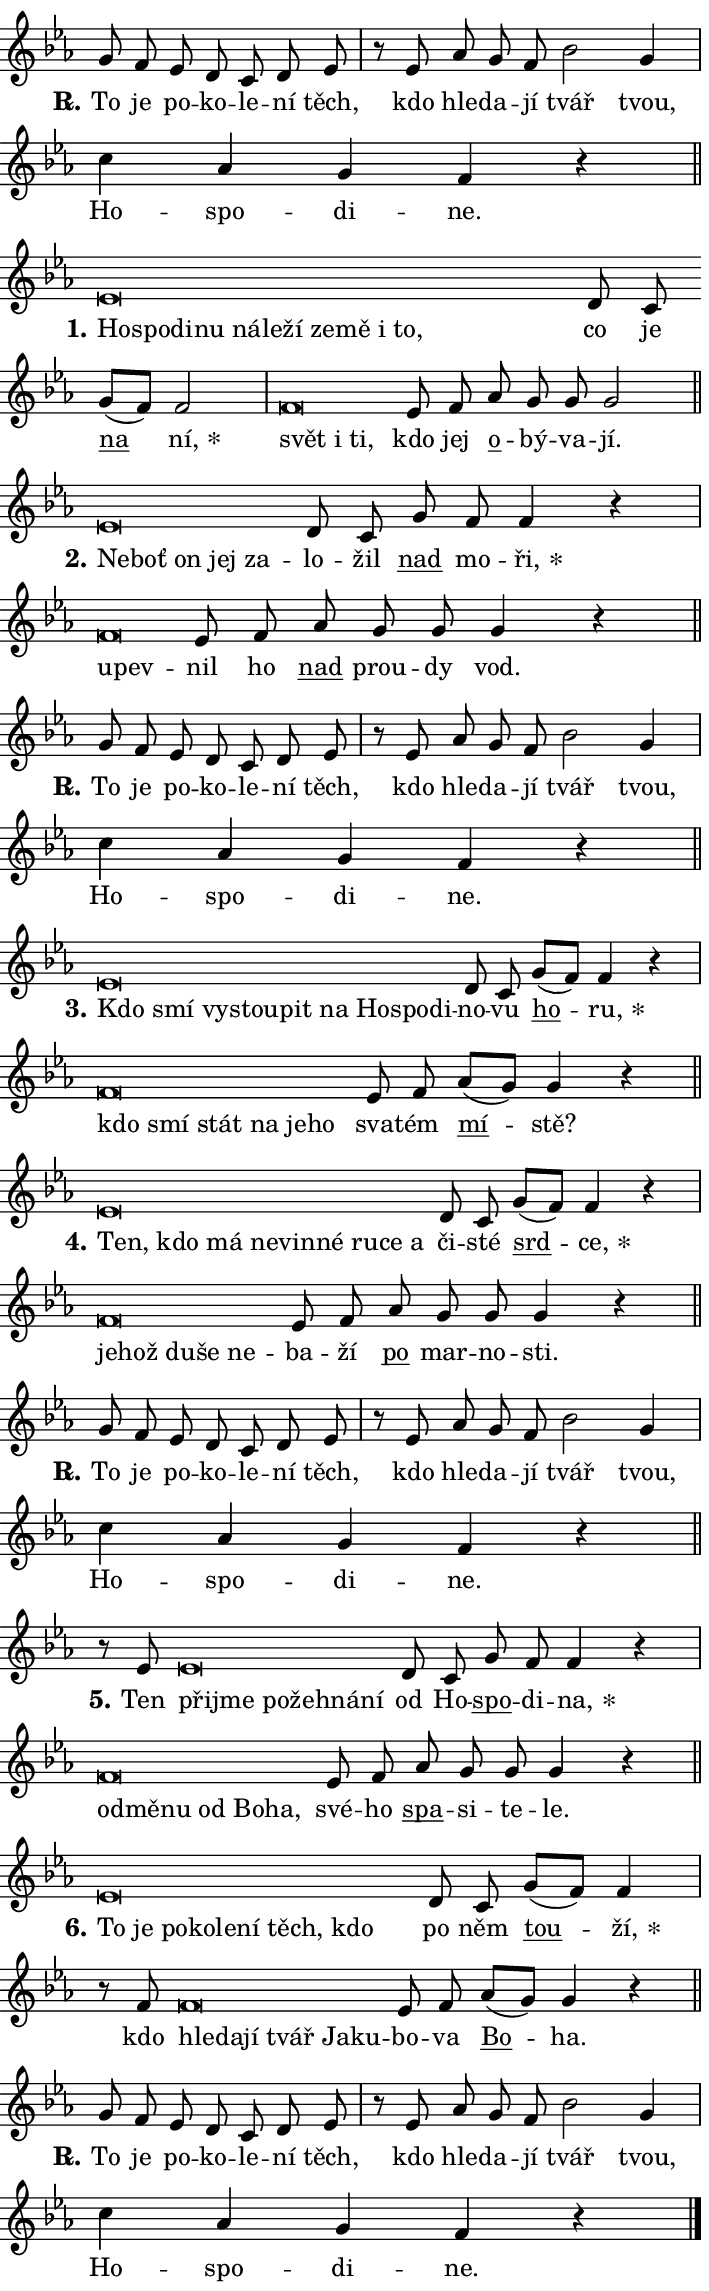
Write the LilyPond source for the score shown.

\version "2.24.0"
\header { tagline = "" }
\paper {
  indent = 0\cm
  top-margin = 0\cm
  right-margin = 0.13\cm % to fit lyric hyphens
  bottom-margin = 0\cm
  left-margin = 0\cm
  paper-width = 12\cm
  page-breaking = #ly:one-page-breaking
  system-system-spacing.basic-distance = #11
  score-system-spacing.basic-distance = #11
  ragged-last = ##f
}


%% Author: Thomas Morley
%% https://lists.gnu.org/archive/html/lilypond-user/2020-05/msg00002.html
#(define (line-position grob)
"Returns position of @var[grob} in current system:
   @code{'start}, if at first time-step
   @code{'end}, if at last time-step
   @code{'middle} otherwise
"
  (let* ((col (ly:item-get-column grob))
         (ln (ly:grob-object col 'left-neighbor))
         (rn (ly:grob-object col 'right-neighbor))
         (col-to-check-left (if (ly:grob? ln) ln col))
         (col-to-check-right (if (ly:grob? rn) rn col))
         (break-dir-left
           (and
             (ly:grob-property col-to-check-left 'non-musical #f)
             (ly:item-break-dir col-to-check-left)))
         (break-dir-right
           (and
             (ly:grob-property col-to-check-right 'non-musical #f)
             (ly:item-break-dir col-to-check-right))))
        (cond ((eqv? 1 break-dir-left) 'start)
              ((eqv? -1 break-dir-right) 'end)
              (else 'middle))))

#(define (tranparent-at-line-position vctor)
  (lambda (grob)
  "Relying on @code{line-position} select the relevant enry from @var{vctor}.
Used to determine transparency,"
    (case (line-position grob)
      ((end) (not (vector-ref vctor 0)))
      ((middle) (not (vector-ref vctor 1)))
      ((start) (not (vector-ref vctor 2))))))

noteHeadBreakVisibility =
#(define-music-function (break-visibility)(vector?)
"Makes @code{NoteHead}s transparent relying on @var{break-visibility}"
#{
  \override NoteHead.transparent =
    #(tranparent-at-line-position break-visibility)
#})

#(define delete-ledgers-for-transparent-note-heads
  (lambda (grob)
    "Reads whether a @code{NoteHead} is transparent.
If so this @code{NoteHead} is removed from @code{'note-heads} from
@var{grob}, which is supposed to be @code{LedgerLineSpanner}.
As a result ledgers are not printed for this @code{NoteHead}"
    (let* ((nhds-array (ly:grob-object grob 'note-heads))
           (nhds-list
             (if (ly:grob-array? nhds-array)
                 (ly:grob-array->list nhds-array)
                 '()))
           ;; Relies on the transparent-property being done before
           ;; Staff.LedgerLineSpanner.after-line-breaking is executed.
           ;; This is fragile ...
           (to-keep
             (remove
               (lambda (nhd)
                 (ly:grob-property nhd 'transparent #f))
               nhds-list)))
      ;; TODO find a better method to iterate over grob-arrays, similiar
      ;; to filter/remove etc for lists
      ;; For now rebuilt from scratch
      (set! (ly:grob-object grob 'note-heads)  '())
      (for-each
        (lambda (nhd)
          (ly:pointer-group-interface::add-grob grob 'note-heads nhd))
        to-keep))))

squashNotes = {
  \override NoteHead.X-extent = #'(-0.2 . 0.2)
  \override NoteHead.Y-extent = #'(-0.75 . 0)
  \override NoteHead.stencil =
    #(lambda (grob)
       (let ((pos (ly:grob-property grob 'staff-position)))
         (begin
           (if (< pos -7) (display "ERROR: Lower brevis then expected\n") (display ""))
           (if (<= pos -6) ly:text-interface::print ly:note-head::print))))
}
unSquashNotes = {
  \revert NoteHead.X-extent
  \revert NoteHead.Y-extent
  \revert NoteHead.stencil
}

hideNotes = \noteHeadBreakVisibility #begin-of-line-visible
unHideNotes = \noteHeadBreakVisibility #all-visible

% work-around for resetting accidentals
% https://lilypond.org/doc/v2.23/Documentation/notation/displaying-rhythms#unmetered-music
cadenzaMeasure = {
  \cadenzaOff
  \partial 1024 s1024
  \cadenzaOn
}

#(define-markup-command (accent layout props text) (markup?)
  "Underline accented syllable"
  (interpret-markup layout props
    #{\markup \override #'(offset . 4.3) \underline { #text }#}))

responsum = \markup \concat {
  "R" \hspace #-1.05 \path #0.1 #'((moveto 0 0.07) (lineto 0.9 0.8)) \hspace #0.05 "."
}

spaceSize = #0.6828661417322834 % exact space size for TeX Gyre Schola

\layout {
  \context {
    \Staff
    \remove "Time_signature_engraver"
    \override LedgerLineSpanner.after-line-breaking = #delete-ledgers-for-transparent-note-heads
  }
  \context {
    \Lyrics {
      \override LyricSpace.minimum-distance = \spaceSize
      \override LyricText.font-name = #"TeX Gyre Schola"
      \override LyricText.font-size = 1
      \override StanzaNumber.font-name = #"TeX Gyre Schola Bold"
      \override StanzaNumber.font-size = 1
    }
  }
  \context {
    \Score 
    \override NoteHead.text =
      #(lambda (grob) 
        (let ((pos (ly:grob-property grob 'staff-position)))
          #{\markup {
            \combine
              \halign #-0.55 \raise #(if (= pos -6) 0 0.5) \override #'(thickness . 2) \draw-line #'(3.2 . 0)
              \musicglyph "noteheads.sM1"
          }#}))
  }
}

% magnetic-lyrics.ily
%
%   written by
%     Jean Abou Samra <jean@abou-samra.fr>
%     Werner Lemberg <wl@gnu.org>
%
%   adapted by
%     Jiri Hon <jiri.hon@gmail.com>
%
% Version 2022-Apr-15

% https://www.mail-archive.com/lilypond-user@gnu.org/msg149350.html

#(define (Left_hyphen_pointer_engraver context)
   "Collect syllable-hyphen-syllable occurrences in lyrics and store
them in properties.  This engraver only looks to the left.  For
example, if the lyrics input is @code{foo -- bar}, it does the
following.

@itemize @bullet
@item
Set the @code{text} property of the @code{LyricHyphen} grob between
@q{foo} and @q{bar} to @code{foo}.

@item
Set the @code{left-hyphen} property of the @code{LyricText} grob with
text @q{foo} to the @code{LyricHyphen} grob between @q{foo} and
@q{bar}.
@end itemize

Use this auxiliary engraver in combination with the
@code{lyric-@/text::@/apply-@/magnetic-@/offset!} hook."
   (let ((hyphen #f)
         (text #f))
     (make-engraver
      (acknowledgers
       ((lyric-syllable-interface engraver grob source-engraver)
        (set! text grob)))
      (end-acknowledgers
       ((lyric-hyphen-interface engraver grob source-engraver)
        ;(when (not (grob::has-interface grob 'lyric-space-interface))
          (set! hyphen grob)));)
      ((stop-translation-timestep engraver)
       (when (and text hyphen)
         (ly:grob-set-object! text 'left-hyphen hyphen))
       (set! text #f)
       (set! hyphen #f)))))

#(define (lyric-text::apply-magnetic-offset! grob)
   "If the space between two syllables is less than the value in
property @code{LyricText@/.details@/.squash-threshold}, move the right
syllable to the left so that it gets concatenated with the left
syllable.

Use this function as a hook for
@code{LyricText@/.after-@/line-@/breaking} if the
@code{Left_@/hyphen_@/pointer_@/engraver} is active."
   (let ((hyphen (ly:grob-object grob 'left-hyphen #f)))
     (when hyphen
       (let ((left-text (ly:spanner-bound hyphen LEFT)))
         (when (grob::has-interface left-text 'lyric-syllable-interface)
           (let* ((common (ly:grob-common-refpoint grob left-text X))
                  (this-x-ext (ly:grob-extent grob common X))
                  (left-x-ext
                   (begin
                     ;; Trigger magnetism for left-text.
                     (ly:grob-property left-text 'after-line-breaking)
                     (ly:grob-extent left-text common X)))
                  ;; `delta` is the gap width between two syllables.
                  (delta (- (interval-start this-x-ext)
                            (interval-end left-x-ext)))
                  (details (ly:grob-property grob 'details))
                  (threshold (assoc-get 'squash-threshold details 0.2)))
             (when (< delta threshold)
               (let* (;; We have to manipulate the input text so that
                      ;; ligatures crossing syllable boundaries are not
                      ;; disabled.  For languages based on the Latin
                      ;; script this is essentially a beautification.
                      ;; However, for non-Western scripts it can be a
                      ;; necessity.
                      (lt (ly:grob-property left-text 'text))
                      (rt (ly:grob-property grob 'text))
                      (is-space (grob::has-interface hyphen 'lyric-space-interface))
                      (space (if is-space " " ""))
                      (extra-delta (if is-space spaceSize 0))
                      ;; Append new syllable.
                      (ltrt-space (if (and (string? lt) (string? rt))
                                (string-append lt space rt)
                                (make-concat-markup (list lt space rt))))
                      ;; Right-align `ltrt` to the right side.
                      (ltrt-space-markup (grob-interpret-markup
                               grob
                               (make-translate-markup
                                (cons (interval-length this-x-ext) 0)
                                (make-right-align-markup ltrt-space)))))
                 (begin
                   ;; Don't print `left-text`.
                   (ly:grob-set-property! left-text 'stencil #f)
                   ;; Set text and stencil (which holds all collected
                   ;; syllables so far) and shift it to the left.
                   (ly:grob-set-property! grob 'text ltrt-space)
                   (ly:grob-set-property! grob 'stencil ltrt-space-markup)
                   (ly:grob-translate-axis! grob (- (- delta extra-delta)) X))))))))))


#(define (lyric-hyphen::displace-bounds-first grob)
   ;; Make very sure this callback isn't triggered too early.
   (let ((left (ly:spanner-bound grob LEFT))
         (right (ly:spanner-bound grob RIGHT)))
     (ly:grob-property left 'after-line-breaking)
     (ly:grob-property right 'after-line-breaking)
     (ly:lyric-hyphen::print grob)))

squashThreshold = #0.4

\layout {
  \context {
    \Lyrics
    \consists #Left_hyphen_pointer_engraver
    \override LyricText.after-line-breaking =
      #lyric-text::apply-magnetic-offset!
    \override LyricHyphen.stencil = #lyric-hyphen::displace-bounds-first
    \override LyricText.details.squash-threshold = \squashThreshold
    \override LyricHyphen.minimum-distance = 0
    \override LyricHyphen.minimum-length = \squashThreshold
  }
}

squashText = \override LyricText.details.squash-threshold = 9999
unSquashText = \override LyricText.details.squash-threshold = \squashThreshold

leftText = \override LyricText.self-alignment-X = #LEFT
unLeftText = \revert LyricText.self-alignment-X

starOffset = #(lambda (grob) 
                (let ((x_offset (ly:self-alignment-interface::aligned-on-x-parent grob)))
                  (if (= x_offset 0) 0 (+ x_offset 1.2))))

star = #(define-music-function (syllable)(string?)
"Append star separator at the end of a syllable"
#{
  \once \override LyricText.X-offset = #starOffset
  \lyricmode { \markup {
    #syllable
    \override #'((font-name . "TeX Gyre Schola Bold")) \hspace #0.2 \lower #0.65 \larger "*"
  } }
#})

starAccent = #(define-music-function (syllable)(string?)
"Append star separator at the end of a syllable and make accent"
#{
  \once \override LyricText.X-offset = #starOffset
  \lyricmode { \markup {
    \accent #syllable
    \override #'((font-name . "TeX Gyre Schola Bold")) \hspace #0.2 \lower #0.65 \larger "*"
  } }
#})

breath = #(define-music-function (syllable)(string?)
"Append breathing indicator at the end of a syllable"
#{
  \lyricmode { \markup { #syllable "+" } }
#})

optionalBreath = #(define-music-function (syllable)(string?)
"Append optional breathing indicator at the end of a syllable"
#{
  \lyricmode { \markup { #syllable "(+)" } }
#})


\score {
    <<
        \new Voice = "melody" { \cadenzaOn \key es \major \relative { g'8 f es d c d es \cadenzaMeasure \bar "|" r8 es as g f bes2 g4 \cadenzaMeasure \bar "|" c as g f r \cadenzaMeasure \bar "||" \break } }
        \new Lyrics \lyricsto "melody" { \lyricmode { \set stanza = \responsum
To je po -- ko -- le -- ní těch, kdo hle -- da -- jí tvář tvou, Ho -- spo -- di -- ne. } }
    >>
    \layout {}
}

\score {
    <<
        \new Voice = "melody" { \cadenzaOn \key es \major \relative { \squashNotes es'\breve*1/16 \hideNotes \breve*1/16 \bar "" \breve*1/16 \bar "" \breve*1/16 \bar "" \breve*1/16 \bar "" \breve*1/16 \bar "" \breve*1/16 \bar "" \breve*1/16 \bar "" \breve*1/16 \bar "" \breve*1/16 \breve*1/16 \bar "" \unHideNotes \unSquashNotes d8 c \bar "" g'[( f)] f2 \cadenzaMeasure \bar "|" \squashNotes f\breve*1/16 \hideNotes \breve*1/16 \breve*1/16 \bar "" \unHideNotes \unSquashNotes es8 f \bar "" as g g g2 \cadenzaMeasure \bar "||" \break } }
        \new Lyrics \lyricsto "melody" { \lyricmode { \set stanza = "1."
\leftText Ho -- \squashText spo -- di -- nu ná -- le -- ží ze -- mě i to, \unLeftText \unSquashText co je \markup \accent na \star ní, \leftText svět \squashText i ti, \unLeftText \unSquashText kdo jej \markup \accent o -- bý -- va -- jí. } }
    >>
    \layout {}
}

\score {
    <<
        \new Voice = "melody" { \cadenzaOn \key es \major \relative { \squashNotes es'\breve*1/16 \hideNotes \breve*1/16 \bar "" \breve*1/16 \bar "" \breve*1/16 \breve*1/16 \bar "" \unHideNotes \unSquashNotes d8 c \bar "" g' f f4 r \cadenzaMeasure \bar "|" \squashNotes f\breve*1/16 \hideNotes \breve*1/16 \bar "" \unHideNotes \unSquashNotes es8 f \bar "" as g g g4 r \cadenzaMeasure \bar "||" \break } }
        \new Lyrics \lyricsto "melody" { \lyricmode { \set stanza = "2."
\leftText Ne -- \squashText boť on jej za -- \unLeftText \unSquashText lo -- žil \markup \accent nad mo -- \star ři, \leftText u -- \squashText pev -- \unLeftText \unSquashText nil ho \markup \accent nad prou -- dy vod. } }
    >>
    \layout {}
}

\score {
    <<
        \new Voice = "melody" { \cadenzaOn \key es \major \relative { g'8 f es d c d es \cadenzaMeasure \bar "|" r8 es as g f bes2 g4 \cadenzaMeasure \bar "|" c as g f r \cadenzaMeasure \bar "||" \break } }
        \new Lyrics \lyricsto "melody" { \lyricmode { \set stanza = \responsum
To je po -- ko -- le -- ní těch, kdo hle -- da -- jí tvář tvou, Ho -- spo -- di -- ne. } }
    >>
    \layout {}
}

\score {
    <<
        \new Voice = "melody" { \cadenzaOn \key es \major \relative { \squashNotes es'\breve*1/16 \hideNotes \breve*1/16 \bar "" \breve*1/16 \bar "" \breve*1/16 \bar "" \breve*1/16 \bar "" \breve*1/16 \bar "" \breve*1/16 \bar "" \breve*1/16 \breve*1/16 \bar "" \unHideNotes \unSquashNotes d8 c \bar "" g'[( f)] f4 r \cadenzaMeasure \bar "|" \squashNotes f\breve*1/16 \hideNotes \breve*1/16 \bar "" \breve*1/16 \bar "" \breve*1/16 \bar "" \breve*1/16 \breve*1/16 \bar "" \unHideNotes \unSquashNotes es8 f \bar "" as[( g)] g4 r \cadenzaMeasure \bar "||" \break } }
        \new Lyrics \lyricsto "melody" { \lyricmode { \set stanza = "3."
\leftText Kdo \squashText smí vy -- stou -- pit na Ho -- spo -- di -- \unLeftText \unSquashText no -- vu \markup \accent ho -- \star ru, \leftText kdo \squashText smí stát na je -- ho \unLeftText \unSquashText sva -- tém \markup \accent mí -- stě? } }
    >>
    \layout {}
}

\score {
    <<
        \new Voice = "melody" { \cadenzaOn \key es \major \relative { \squashNotes es'\breve*1/16 \hideNotes \breve*1/16 \bar "" \breve*1/16 \bar "" \breve*1/16 \bar "" \breve*1/16 \bar "" \breve*1/16 \bar "" \breve*1/16 \bar "" \breve*1/16 \breve*1/16 \bar "" \unHideNotes \unSquashNotes d8 c \bar "" g'[( f)] f4 r \cadenzaMeasure \bar "|" \squashNotes f\breve*1/16 \hideNotes \breve*1/16 \bar "" \breve*1/16 \bar "" \breve*1/16 \breve*1/16 \bar "" \unHideNotes \unSquashNotes es8 f \bar "" as g g g4 r \cadenzaMeasure \bar "||" \break } }
        \new Lyrics \lyricsto "melody" { \lyricmode { \set stanza = "4."
\leftText Ten, \squashText kdo má ne -- vin -- né ru -- ce a \unLeftText \unSquashText či -- sté \markup \accent srd -- \star ce, \leftText je -- \squashText hož du -- še ne -- \unLeftText \unSquashText ba -- ží \markup \accent po mar -- no -- sti. } }
    >>
    \layout {}
}

\score {
    <<
        \new Voice = "melody" { \cadenzaOn \key es \major \relative { g'8 f es d c d es \cadenzaMeasure \bar "|" r8 es as g f bes2 g4 \cadenzaMeasure \bar "|" c as g f r \cadenzaMeasure \bar "||" \break } }
        \new Lyrics \lyricsto "melody" { \lyricmode { \set stanza = \responsum
To je po -- ko -- le -- ní těch, kdo hle -- da -- jí tvář tvou, Ho -- spo -- di -- ne. } }
    >>
    \layout {}
}

\score {
    <<
        \new Voice = "melody" { \cadenzaOn \key es \major \relative { r8 es'8 \squashNotes es\breve*1/16 \hideNotes \breve*1/16 \bar "" \breve*1/16 \bar "" \breve*1/16 \bar "" \breve*1/16 \breve*1/16 \bar "" \unHideNotes \unSquashNotes d8 c \bar "" g' f f4 r \cadenzaMeasure \bar "|" \squashNotes f\breve*1/16 \hideNotes \breve*1/16 \bar "" \breve*1/16 \bar "" \breve*1/16 \bar "" \breve*1/16 \breve*1/16 \bar "" \unHideNotes \unSquashNotes es8 f \bar "" as g g g4 r \cadenzaMeasure \bar "||" \break } }
        \new Lyrics \lyricsto "melody" { \lyricmode { \set stanza = "5."
Ten \leftText při -- \squashText jme po -- žeh -- ná -- ní \unLeftText \unSquashText od Ho -- \markup \accent spo -- di -- \star na, \leftText od -- \squashText mě -- nu od Bo -- ha, \unLeftText \unSquashText své -- ho \markup \accent spa -- si -- te -- le. } }
    >>
    \layout {}
}

\score {
    <<
        \new Voice = "melody" { \cadenzaOn \key es \major \relative { \squashNotes es'\breve*1/16 \hideNotes \breve*1/16 \bar "" \breve*1/16 \bar "" \breve*1/16 \bar "" \breve*1/16 \bar "" \breve*1/16 \bar "" \breve*1/16 \breve*1/16 \bar "" \unHideNotes \unSquashNotes d8 c \bar "" g'[( f)] f4 \cadenzaMeasure \bar "|" r8 f8 \squashNotes f\breve*1/16 \hideNotes \breve*1/16 \bar "" \breve*1/16 \bar "" \breve*1/16 \bar "" \breve*1/16 \breve*1/16 \bar "" \unHideNotes \unSquashNotes es8 f \bar "" as[( g)] g4 r \cadenzaMeasure \bar "||" \break } }
        \new Lyrics \lyricsto "melody" { \lyricmode { \set stanza = "6."
\leftText To \squashText je po -- ko -- le -- ní těch, kdo \unLeftText \unSquashText po něm \markup \accent tou -- \star ží, kdo \leftText hle -- \squashText da -- jí tvář Ja -- ku -- \unLeftText \unSquashText bo -- va \markup \accent Bo -- ha. } }
    >>
    \layout {}
}

\score {
    <<
        \new Voice = "melody" { \cadenzaOn \key es \major \relative { g'8 f es d c d es \cadenzaMeasure \bar "|" r8 es as g f bes2 g4 \cadenzaMeasure \bar "|" c as g f r \cadenzaMeasure \bar "||" \break } \bar "|." }
        \new Lyrics \lyricsto "melody" { \lyricmode { \set stanza = \responsum
To je po -- ko -- le -- ní těch, kdo hle -- da -- jí tvář tvou, Ho -- spo -- di -- ne. } }
    >>
    \layout {}
}
